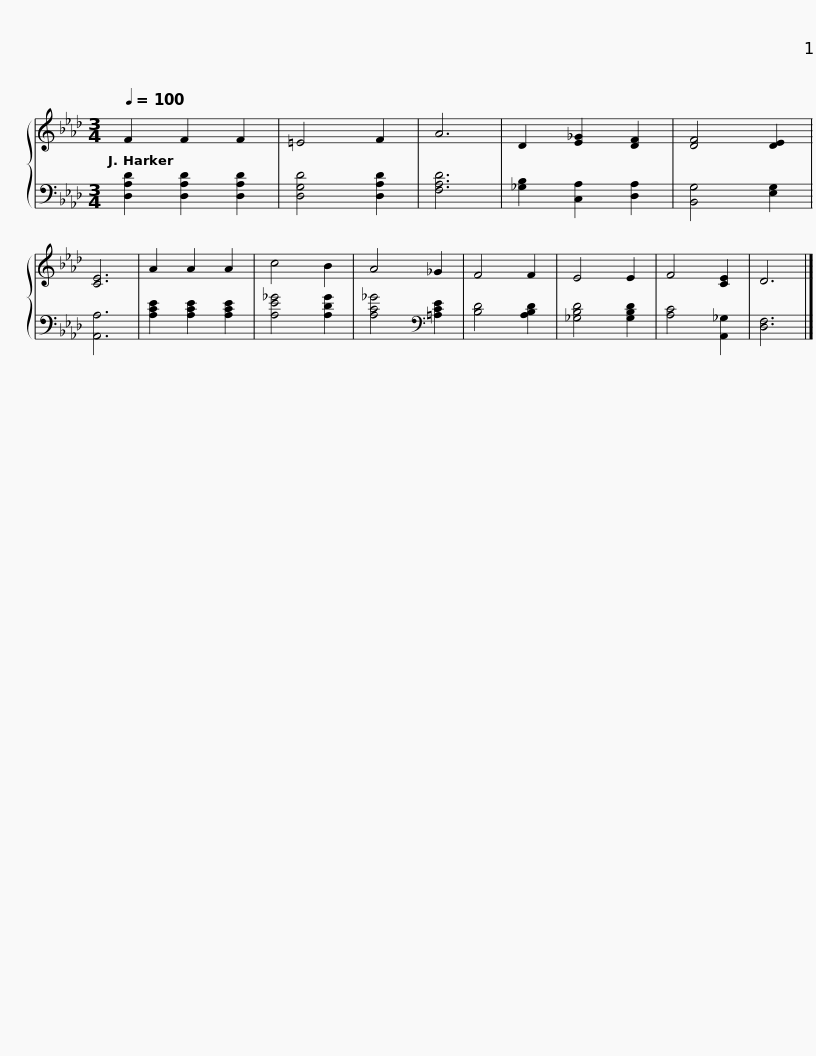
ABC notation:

X:1
%%score { 1 | 2 }
L:1/8
Q:1/4=100
M:3/4
I:linebreak $
K:Ab
V:1 treble
V:2 bass
V:1
 F2 F2 F2 | =E4 F2 | A6 | D2 [E_G]2 [DF]2 | [DF]4 [DE]2 | %5
 [CE]6 | A2 A2 A2 | c4 B2 | A4 _G2 | F4 F2 | %10
 E4 E2 |$ F4 [CE]2 | D6 |] %13
V:2
 [D,A,D]2 [D,A,D]2 [D,A,D]2 | [D,G,D]4 [D,A,D]2 | [F,A,D]6 | [_G,B,]2 [C,A,]2 [D,A,]2 | [B,,G,]4 [E,G,]2 | %5
 [A,,A,]6 | [A,CE]2 [A,CE]2 [A,CE]2 | [A,E_G]4 [A,DG]2 | [A,C_G]4[K:bass] [=A,CE]2 | [B,D]4 [A,B,D]2 | %10
 [_G,B,D]4 [G,B,D]2 |$ [A,C]4 [A,,_G,]2 | [D,F,]6 |] %13
